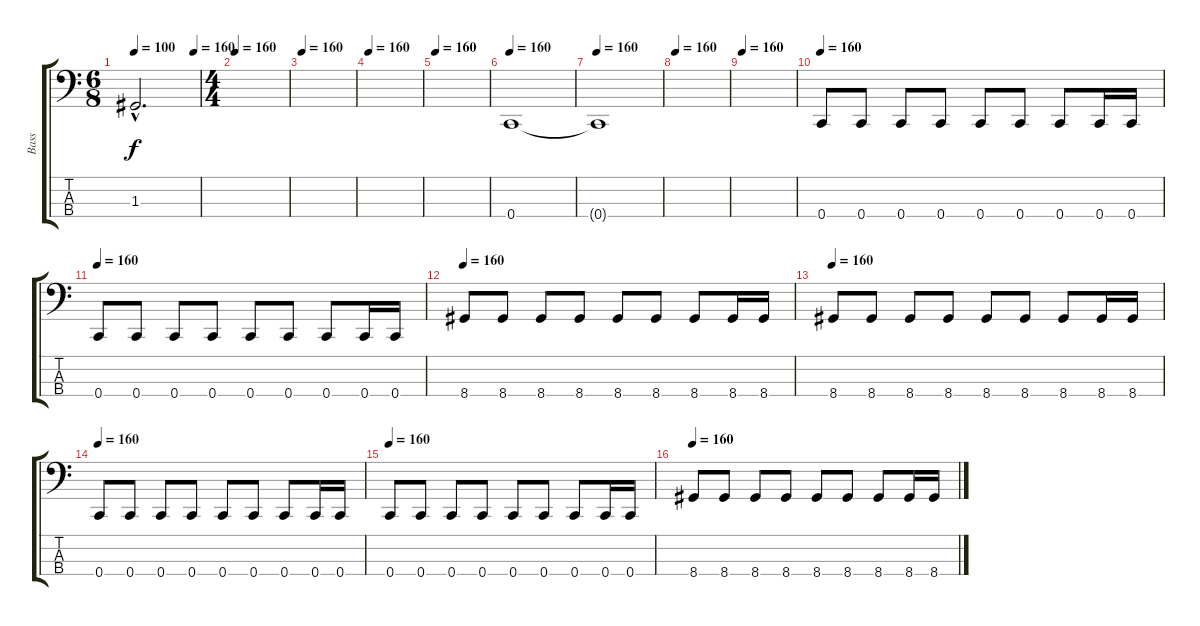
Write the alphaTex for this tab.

\track ("Bass" "Bass") {instrument electricbasspick}
\staff {score tabs}
\tuning (F2 C2 G1 C1) {hide}
\ts (6 8)
\tempo 100
\tempo (160 0.9166666666666666)
\clef f4
\ks c
1.3{hac}.2{d dy f} |
\ts (4 4)
\tempo 160
|
\tempo 160
|
\tempo 160
|
\tempo 160
|
\tempo 160
0.4.1 |
\tempo 160
0.4{t}.1 |
\tempo 160
|
\tempo 160
|
\tempo 160
0.4.8 0.4.8 0.4.8 0.4.8 0.4.8 0.4.8 0.4.8 0.4.16 0.4.16 |
\tempo 160
0.4.8 0.4.8 0.4.8 0.4.8 0.4.8 0.4.8 0.4.8 0.4.16 0.4.16 |
\tempo 160
8.4.8 8.4.8 8.4.8 8.4.8 8.4.8 8.4.8 8.4.8 8.4.16 8.4.16 |
\tempo 160
8.4.8 8.4.8 8.4.8 8.4.8 8.4.8 8.4.8 8.4.8 8.4.16 8.4.16 |
\tempo 160
0.4.8 0.4.8 0.4.8 0.4.8 0.4.8 0.4.8 0.4.8 0.4.16 0.4.16 |
\tempo 160
0.4.8 0.4.8 0.4.8 0.4.8 0.4.8 0.4.8 0.4.8 0.4.16 0.4.16 |
\tempo 160
8.4.8 8.4.8 8.4.8 8.4.8 8.4.8 8.4.8 8.4.8 8.4.16 8.4.16
